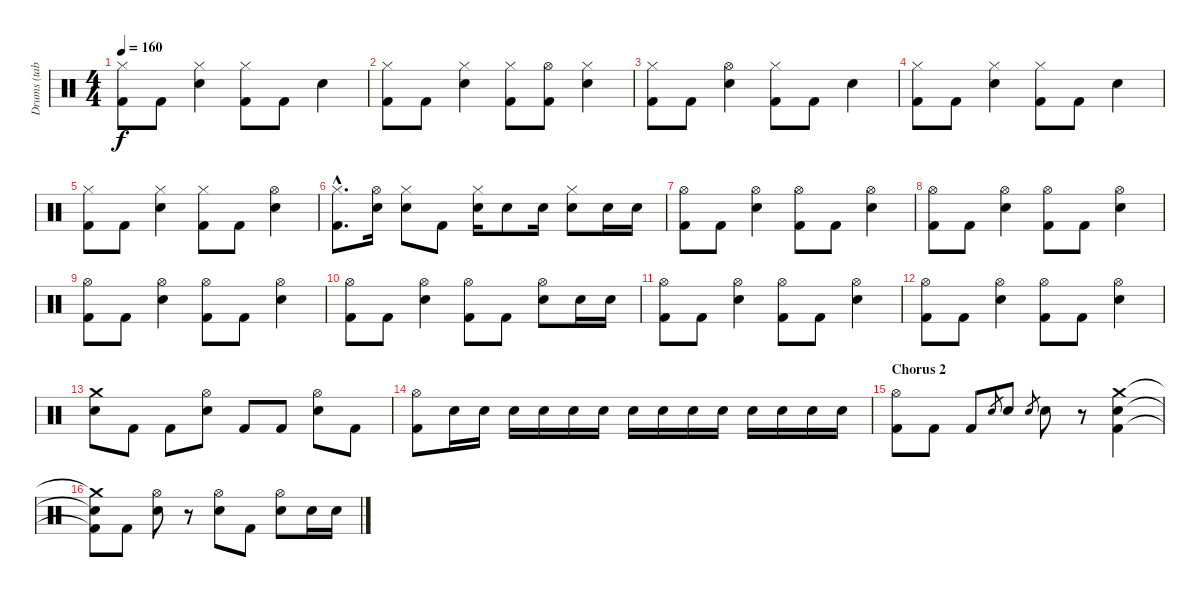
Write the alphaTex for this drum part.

\track ("Drums (tabbed by Rinhos)" "Drums (tab") {instrument percussion}
\staff {score}
\articulation defaults
\ts (4 4)
\tempo 160
\clef neutral
\ks c
("Hi-Hat (closed)" "Kick (hit) 2").8{dy f} "Kick (hit) 2".8 ("Hi-Hat (closed)" "Electric Snare (hit)").4 ("Hi-Hat (closed)" "Kick (hit) 2").8 "Kick (hit) 2".8 "Electric Snare (hit)".4 |
("Hi-Hat (closed)" "Kick (hit) 2").8 "Kick (hit) 2".8 ("Hi-Hat (closed)" "Electric Snare (hit)").4 ("Hi-Hat (closed)" "Kick (hit) 2").8 ("Hi-Hat (open)" "Kick (hit) 2").8 ("Hi-Hat (closed)" "Electric Snare (hit)").4 |
("Hi-Hat (closed)" "Kick (hit) 2").8 "Kick (hit) 2".8 ("Hi-Hat (open)" "Electric Snare (hit)").4 ("Hi-Hat (closed)" "Kick (hit) 2").8 "Kick (hit) 2".8 "Electric Snare (hit)".4 |
("Hi-Hat (closed)" "Kick (hit) 2").8 "Kick (hit) 2".8 ("Hi-Hat (closed)" "Electric Snare (hit)").4 ("Hi-Hat (closed)" "Kick (hit) 2").8 "Kick (hit) 2".8 "Electric Snare (hit)".4 |
("Hi-Hat (closed)" "Kick (hit) 2").8 "Kick (hit) 2".8 ("Hi-Hat (closed)" "Electric Snare (hit)").4 ("Hi-Hat (closed)" "Kick (hit) 2").8 "Kick (hit) 2".8 ("Hi-Hat (open)" "Electric Snare (hit)").4 |
("Hi-Hat (closed)"{hac} "Kick (hit) 2"{hac}).8{d} ("Hi-Hat (open)" "Electric Snare (hit)").16 ("Hi-Hat (closed)" "Electric Snare (hit)").8 "Kick (hit) 2".8 ("Hi-Hat (closed)" "Electric Snare (hit)").16 "Electric Snare (hit)".8 "Electric Snare (hit)".16 ("Hi-Hat (closed)" "Electric Snare (hit)").8 "Electric Snare (hit)".16 "Electric Snare (hit)".16 |
("Hi-Hat (open)" "Kick (hit) 2").8 "Kick (hit) 2".8 ("Hi-Hat (open)" "Electric Snare (hit)").4 ("Hi-Hat (open)" "Kick (hit) 2").8 "Kick (hit) 2".8 ("Hi-Hat (open)" "Electric Snare (hit)").4 |
("Hi-Hat (open)" "Kick (hit) 2").8 "Kick (hit) 2".8 ("Hi-Hat (open)" "Electric Snare (hit)").4 ("Hi-Hat (open)" "Kick (hit) 2").8 "Kick (hit) 2".8 ("Hi-Hat (open)" "Electric Snare (hit)").4 |
("Hi-Hat (open)" "Kick (hit) 2").8 "Kick (hit) 2".8 ("Hi-Hat (open)" "Electric Snare (hit)").4 ("Hi-Hat (open)" "Kick (hit) 2").8 "Kick (hit) 2".8 ("Hi-Hat (open)" "Electric Snare (hit)").4 |
("Hi-Hat (open)" "Kick (hit) 2").8 "Kick (hit) 2".8 ("Hi-Hat (open)" "Electric Snare (hit)").4 ("Hi-Hat (open)" "Kick (hit) 2").8 "Kick (hit) 2".8 ("Hi-Hat (open)" "Electric Snare (hit)").8 "Electric Snare (hit)".16 "Electric Snare (hit)".16 |
("Hi-Hat (open)" "Kick (hit) 2").8 "Kick (hit) 2".8 ("Hi-Hat (open)" "Electric Snare (hit)").4 ("Hi-Hat (open)" "Kick (hit) 2").8 "Kick (hit) 2".8 ("Hi-Hat (open)" "Electric Snare (hit)").4 |
("Hi-Hat (open)" "Kick (hit) 2").8 "Kick (hit) 2".8 ("Hi-Hat (open)" "Electric Snare (hit)").4 ("Hi-Hat (open)" "Kick (hit) 2").8 "Kick (hit) 2".8 ("Hi-Hat (open)" "Electric Snare (hit)").4 |
("Crash medium (hit)" "Electric Snare (hit)").8 "Kick (hit) 2".8 "Kick (hit) 2".8 ("Hi-Hat (open)" "Electric Snare (hit)").8 "Kick (hit) 2".8 "Kick (hit) 2".8 ("Hi-Hat (open)" "Electric Snare (hit)").8 "Kick (hit) 2".8 |
("Hi-Hat (open)" "Kick (hit) 2").8 "Electric Snare (hit)".16 "Electric Snare (hit)".16 "Electric Snare (hit)".16 "Electric Snare (hit)".16 "Electric Snare (hit)".16 "Electric Snare (hit)".16 "Electric Snare (hit)".16 "Electric Snare (hit)".16 "Electric Snare (hit)".16 "Electric Snare (hit)".16 "Electric Snare (hit)".16 "Electric Snare (hit)".16 "Electric Snare (hit)".16 "Electric Snare (hit)".16 |
\section ("" "Chorus 2")
("Hi-Hat (open)" "Kick (hit) 2").8 "Kick (hit) 2".8 "Kick (hit) 2".8 "Electric Snare (hit)".8{gr} "Electric Snare (hit)".8 "Electric Snare (hit)".8{gr} "Electric Snare (hit)".8 r.8 ("Crash medium (hit)" "Electric Snare (hit)" "Kick (hit) 2").4 |
("Crash medium (hit)"{t} "Electric Snare (hit)"{t} "Kick (hit) 2"{t}).8 "Kick (hit) 2".8 ("Hi-Hat (open)" "Electric Snare (hit)").8 r.8 ("Hi-Hat (open)" "Electric Snare (hit)").8 "Kick (hit) 2".8 ("Hi-Hat (open)" "Electric Snare (hit)").8 "Electric Snare (hit)".16 "Electric Snare (hit)".16
